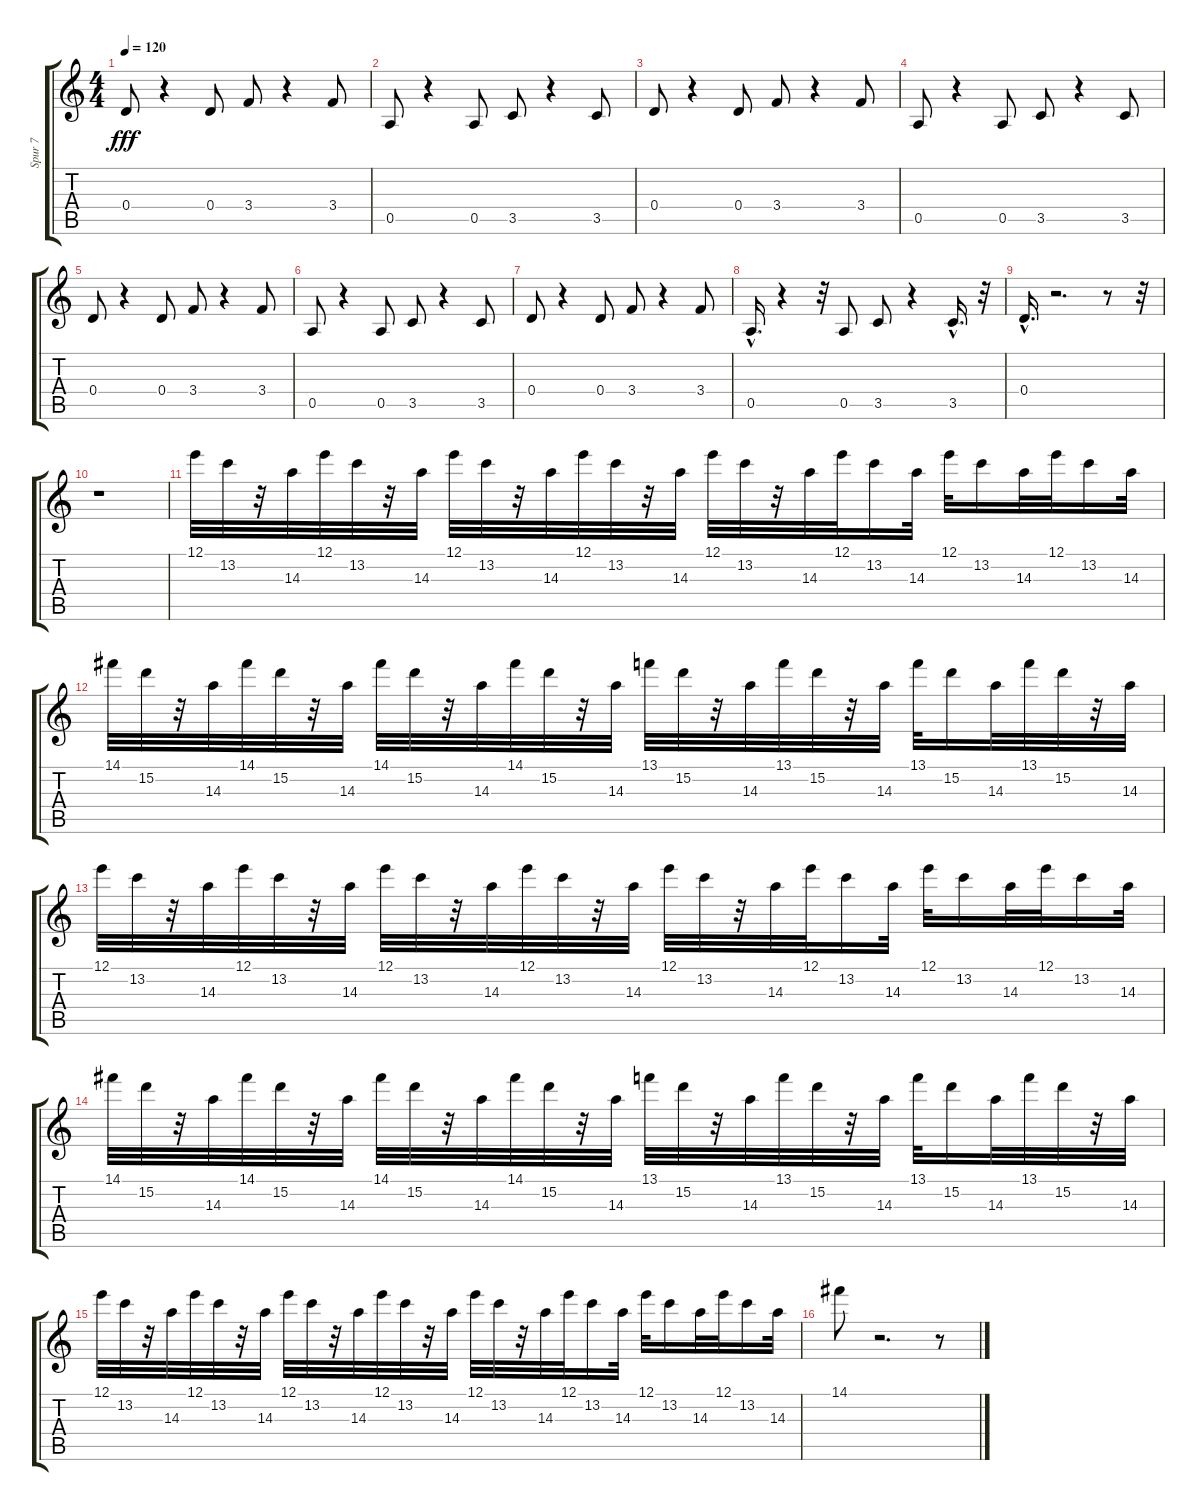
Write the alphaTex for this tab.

\track ("Spur 7" "Spur 7") {instrument fretlessbass}
\staff {score tabs}
\tuning (E4 B3 G3 D3 A2 E2) {hide}
\ts (4 4)
\tempo 120
\clef g2
\ks c
0.4.8{dy fff} r.4 0.4.8 3.4.8 r.4 3.4.8 |
0.5.8 r.4 0.5.8 3.5.8 r.4 3.5.8 |
0.4.8 r.4 0.4.8 3.4.8 r.4 3.4.8 |
0.5.8 r.4 0.5.8 3.5.8 r.4 3.5.8 |
0.4.8 r.4 0.4.8 3.4.8 r.4 3.4.8 |
0.5.8 r.4 0.5.8 3.5.8 r.4 3.5.8 |
0.4.8 r.4 0.4.8 3.4.8 r.4 3.4.8 |
0.5{hac}.16{d} r.4 r.32 0.5.8 3.5.8 r.4 3.5{hac}.16{d} r.32 |
0.4{hac}.16{d} r.2{d} r.8 r.32 |
r.1 |
12.1.32 13.2.32 r.32 14.3.32 12.1.32 13.2.32 r.32 14.3.32 12.1.32 13.2.32 r.32 14.3.32 12.1.32 13.2.32 r.32 14.3.32 12.1.32 13.2.32 r.32 14.3.32 12.1.32 13.2.16 14.3.32 12.1.32 13.2.16 14.3.32 12.1.32 13.2.16 14.3.32 |
14.1.32 15.2.32 r.32 14.3.32 14.1.32 15.2.32 r.32 14.3.32 14.1.32 15.2.32 r.32 14.3.32 14.1.32 15.2.32 r.32 14.3.32 13.1.32 15.2.32 r.32 14.3.32 13.1.32 15.2.32 r.32 14.3.32 13.1.32 15.2.16 14.3.32 13.1.32 15.2.32 r.32 14.3.32 |
12.1.32 13.2.32 r.32 14.3.32 12.1.32 13.2.32 r.32 14.3.32 12.1.32 13.2.32 r.32 14.3.32 12.1.32 13.2.32 r.32 14.3.32 12.1.32 13.2.32 r.32 14.3.32 12.1.32 13.2.16 14.3.32 12.1.32 13.2.16 14.3.32 12.1.32 13.2.16 14.3.32 |
14.1.32 15.2.32 r.32 14.3.32 14.1.32 15.2.32 r.32 14.3.32 14.1.32 15.2.32 r.32 14.3.32 14.1.32 15.2.32 r.32 14.3.32 13.1.32 15.2.32 r.32 14.3.32 13.1.32 15.2.32 r.32 14.3.32 13.1.32 15.2.16 14.3.32 13.1.32 15.2.32 r.32 14.3.32 |
12.1.32 13.2.32 r.32 14.3.32 12.1.32 13.2.32 r.32 14.3.32 12.1.32 13.2.32 r.32 14.3.32 12.1.32 13.2.32 r.32 14.3.32 12.1.32 13.2.32 r.32 14.3.32 12.1.32 13.2.16 14.3.32 12.1.32 13.2.16 14.3.32 12.1.32 13.2.16 14.3.32 |
14.1.8 r.2{d} r.8
